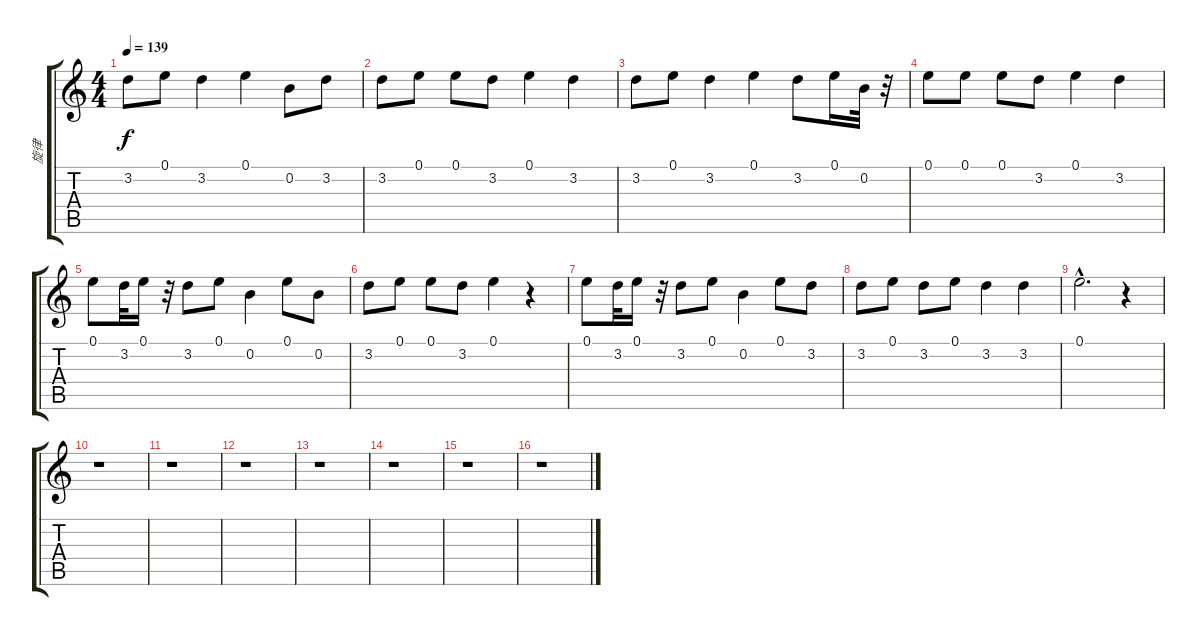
\track ("旋律" "旋律") {instrument overdrivenguitar}
\staff {score tabs}
\tuning (E4 B3 G3 D3 A2 E2) {hide}
\ts (4 4)
\tempo 139
\clef g2
\ks c
3.2.8{dy f} 0.1.8 3.2.4 0.1.4 0.2.8 3.2.8 |
3.2.8 0.1.8 0.1.8 3.2.8 0.1.4 3.2.4 |
3.2.8 0.1.8 3.2.4 0.1.4 3.2.8 0.1.16 0.2.32 r.32 |
0.1.8 0.1.8 0.1.8 3.2.8 0.1.4 3.2.4 |
0.1.8 3.2.32 0.1.16 r.32 3.2.8 0.1.8 0.2.4 0.1.8 0.2.8 |
3.2.8 0.1.8 0.1.8 3.2.8 0.1.4 r.4 |
0.1.8 3.2.32 0.1.16 r.32 3.2.8 0.1.8 0.2.4 0.1.8 3.2.8 |
3.2.8 0.1.8 3.2.8 0.1.8 3.2.4 3.2.4 |
0.1{hac}.2{d} r.4 |
r.1 |
r.1 |
r.1 |
r.1 |
r.1 |
r.1 |
r.1
